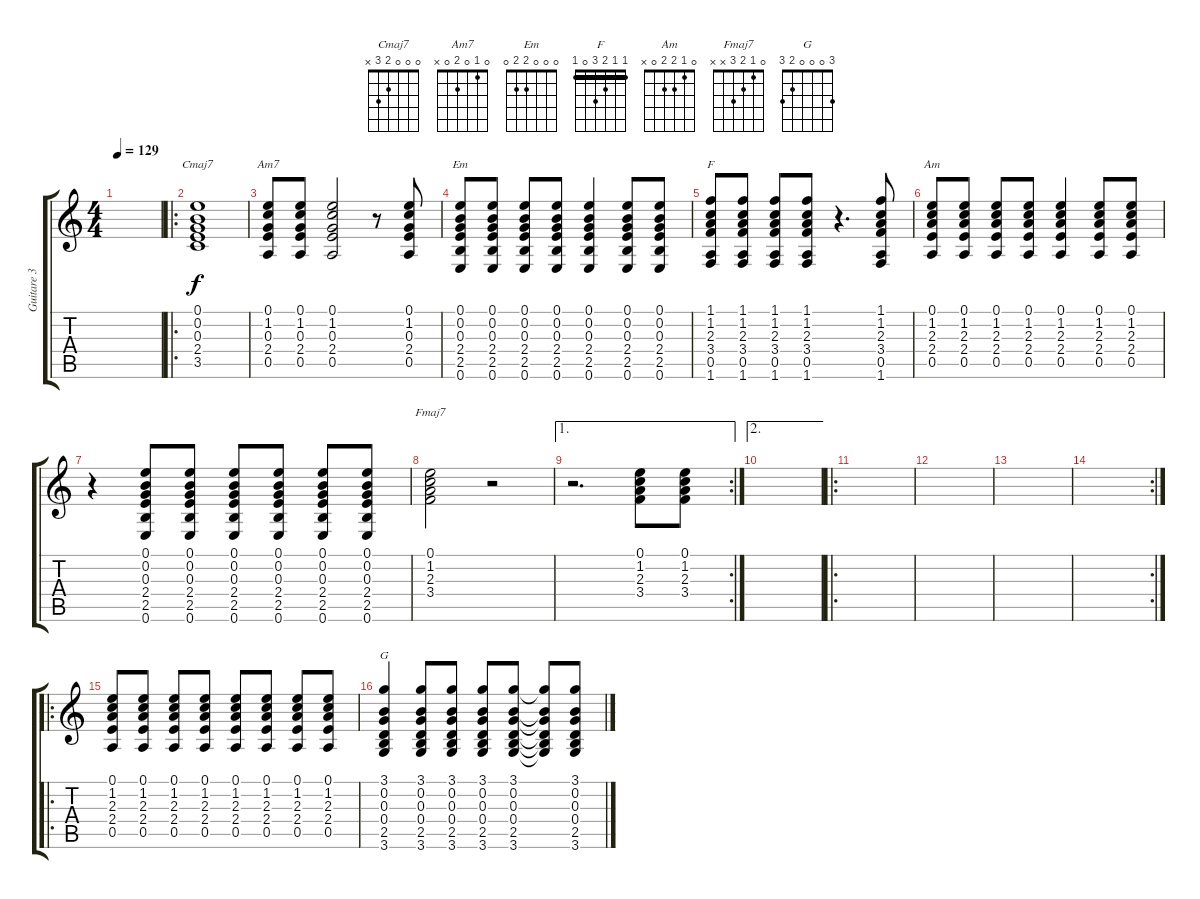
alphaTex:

\track ("Guitare 3" "Guitare 3") {instrument acousticguitarnylon}
\staff {score tabs}
\tuning (E4 B3 G3 D3 A2 E2) {hide}
\chord ("Cmaj7" 0 0 0 2 3 x)
\chord ("Am7" 0 1 0 2 0 x)
\chord ("Em" 0 0 0 2 2 0)
\chord ("F" 1 1 2 3 0 1) {barre 1}
\chord ("Am" 0 1 2 2 0 x)
\chord ("Fmaj7" 0 1 2 3 x x)
\chord ("G" 3 0 0 0 2 3)
\ts (4 4)
\tempo 129
\clef g2
\ks c
|
\ro
(0.1 0.2 0.3 2.4 3.5).1{ch "Cmaj7"} |
(0.1 1.2 0.3 2.4 0.5).8{ch "Am7"} (0.1 1.2 0.3 2.4 0.5).8 (0.1 1.2 0.3 2.4 0.5).2 r.8 (0.1 1.2 0.3 2.4 0.5).8 |
(0.1 0.2 0.3 2.4 2.5 0.6).8{ch "Em"} (0.1 0.2 0.3 2.4 2.5 0.6).8 (0.1 0.2 0.3 2.4 2.5 0.6).8 (0.1 0.2 0.3 2.4 2.5 0.6).8 (0.1 0.2 0.3 2.4 2.5 0.6).4 (0.1 0.2 0.3 2.4 2.5 0.6).8 (0.1 0.2 0.3 2.4 2.5 0.6).8 |
(1.1 1.2 2.3 3.4 0.5 1.6).8{ch "F"} (1.1 1.2 2.3 3.4 0.5 1.6).8 (1.1 1.2 2.3 3.4 0.5 1.6).8 (1.1 1.2 2.3 3.4 0.5 1.6).8 r.4{d} (1.1 1.2 2.3 3.4 0.5 1.6).8 |
(0.1 1.2 2.3 2.4 0.5).8{ch "Am"} (0.1 1.2 2.3 2.4 0.5).8 (0.1 1.2 2.3 2.4 0.5).8 (0.1 1.2 2.3 2.4 0.5).8 (0.1 1.2 2.3 2.4 0.5).4 (0.1 1.2 2.3 2.4 0.5).8 (0.1 1.2 2.3 2.4 0.5).8 |
r.4 (0.1 0.2 0.3 2.4 2.5 0.6).8 (0.1 0.2 0.3 2.4 2.5 0.6).8 (0.1 0.2 0.3 2.4 2.5 0.6).8 (0.1 0.2 0.3 2.4 2.5 0.6).8 (0.1 0.2 0.3 2.4 2.5 0.6).8 (0.1 0.2 0.3 2.4 2.5 0.6).8 |
(0.1 1.2 2.3 3.4).2{ch "Fmaj7"} r.2 |
\ae 1
\rc 2
r.2{d} (0.1 1.2 2.3 3.4).8 (0.1 1.2 2.3 3.4).8 |
\ae 2
|
\ro
|
|
|
\rc 2
|
\ro
(0.1 1.2 2.3 2.4 0.5).8 (0.1 1.2 2.3 2.4 0.5).8 (0.1 1.2 2.3 2.4 0.5).8 (0.1 1.2 2.3 2.4 0.5).8 (0.1 1.2 2.3 2.4 0.5).8 (0.1 1.2 2.3 2.4 0.5).8 (0.1 1.2 2.3 2.4 0.5).8 (0.1 1.2 2.3 2.4 0.5).8 |
(3.1 0.2 0.3 0.4 2.5 3.6).4{ch "G"} (3.1 0.2 0.3 0.4 2.5 3.6).8 (3.1 0.2 0.3 0.4 2.5 3.6).8 (3.1 0.2 0.3 0.4 2.5 3.6).8 (3.1 0.2 0.3 0.4 2.5 3.6).8 (3.1{t} 0.2{t} 0.3{t} 0.4{t} 2.5{t} 3.6{t}).8 (3.1 0.2 0.3 0.4 2.5 3.6).8
